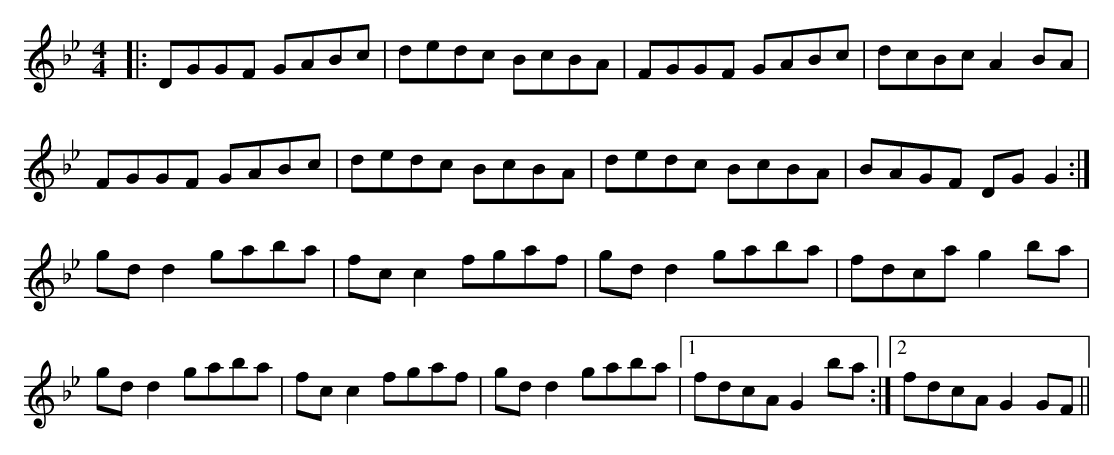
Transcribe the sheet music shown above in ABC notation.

X:1
M:4/4
K:Gmin
|:DGGF GABc|dedc BcBA|FGGF GABc|dcBc A2 BA|
FGGF GABc|dedc BcBA|dedc BcBA|BAGF DG G2:|
gd d2 gaba|fc c2 fgaf|gd d2 gaba|fdca g2 ba|
gd d2 gaba|fc c2 fgaf|gd d2 gaba|1 fdcA G2 ba:|2 fdcA G2 GF||
